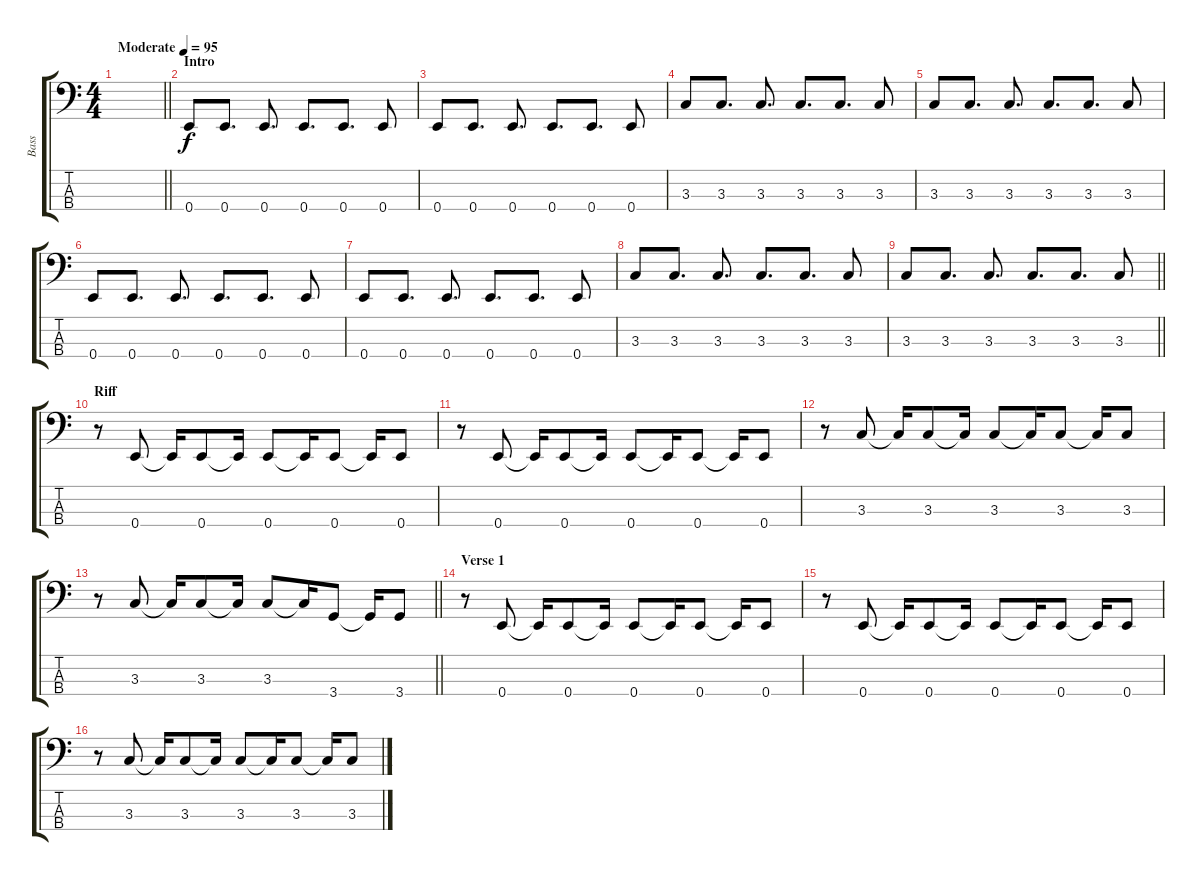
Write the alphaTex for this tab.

\track ("Bass" "Bass") {instrument electricbassfinger}
\staff {score tabs}
\tuning (G2 D2 A1 E1) {hide}
\ts (4 4)
\tempo (95 "Moderate")
\clef f4
\barLineRight lightlight
\ks c
|
\section ("" "Intro")
0.4.8 0.4.8{d} 0.4.8{d} 0.4.8{d} 0.4.8{d} 0.4.8 |
0.4.8 0.4.8{d} 0.4.8{d} 0.4.8{d} 0.4.8{d} 0.4.8 |
3.3.8 3.3.8{d} 3.3.8{d} 3.3.8{d} 3.3.8{d} 3.3.8 |
3.3.8 3.3.8{d} 3.3.8{d} 3.3.8{d} 3.3.8{d} 3.3.8 |
0.4.8 0.4.8{d} 0.4.8{d} 0.4.8{d} 0.4.8{d} 0.4.8 |
0.4.8 0.4.8{d} 0.4.8{d} 0.4.8{d} 0.4.8{d} 0.4.8 |
3.3.8 3.3.8{d} 3.3.8{d} 3.3.8{d} 3.3.8{d} 3.3.8 |
\barLineRight lightlight
3.3.8 3.3.8{d} 3.3.8{d} 3.3.8{d} 3.3.8{d} 3.3.8 |
\section ("" "Riff")
r.8 0.4.8 0.4{t}.16 0.4.8 0.4{t}.16 0.4.8 0.4{t}.16 0.4.8 0.4{t}.16 0.4.8 |
r.8 0.4.8 0.4{t}.16 0.4.8 0.4{t}.16 0.4.8 0.4{t}.16 0.4.8 0.4{t}.16 0.4.8 |
r.8 3.3.8 3.3{t}.16 3.3.8 3.3{t}.16 3.3.8 3.3{t}.16 3.3.8 3.3{t}.16 3.3.8 |
\barLineRight lightlight
r.8 3.3.8 3.3{t}.16 3.3.8 3.3{t}.16 3.3.8 3.3{t}.16 3.4.8 3.4{t}.16 3.4.8 |
\section ("" "Verse 1")
r.8 0.4.8 0.4{t}.16 0.4.8 0.4{t}.16 0.4.8 0.4{t}.16 0.4.8 0.4{t}.16 0.4.8 |
r.8 0.4.8 0.4{t}.16 0.4.8 0.4{t}.16 0.4.8 0.4{t}.16 0.4.8 0.4{t}.16 0.4.8 |
r.8 3.3.8 3.3{t}.16 3.3.8 3.3{t}.16 3.3.8 3.3{t}.16 3.3.8 3.3{t}.16 3.3.8
